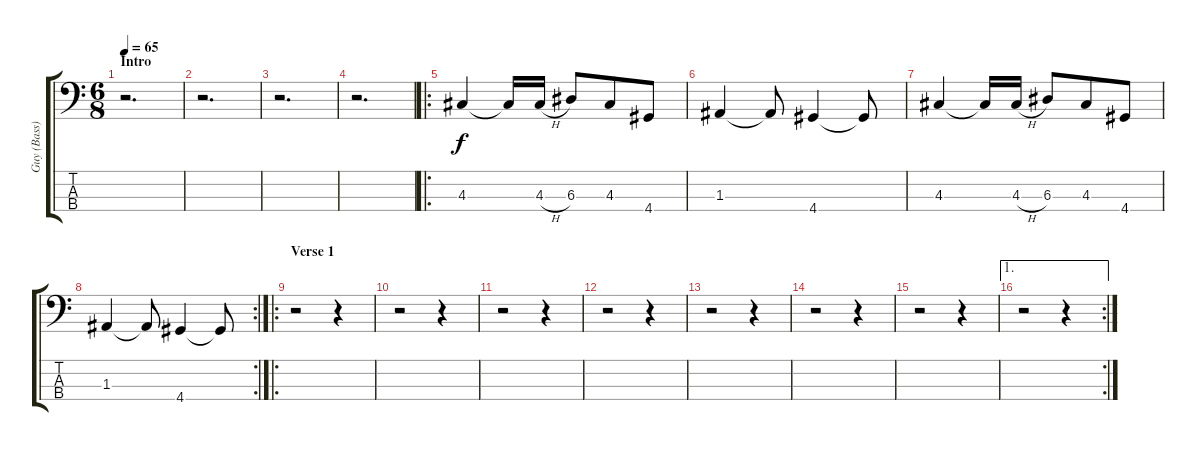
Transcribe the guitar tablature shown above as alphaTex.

\track ("Guy (Bass)" "Guy (Bass)") {instrument acousticbass}
\staff {score tabs}
\tuning (G2 D2 A1 E1) {hide}
\ts (6 8)
\section ("" "Intro")
\tempo 65
\clef f4
\ks c
r.2{d dy f instrument acousticbass} |
r.2{d} |
r.2{d} |
r.2{d} |
\ro
4.3.4 4.3{t}.16 4.3{h}.16 6.3.8 4.3.8 4.4.8 |
1.3.4 1.3{t}.8 4.4.4 4.4{t}.8 |
4.3.4 4.3{t}.16 4.3{h}.16 6.3.8 4.3.8 4.4.8 |
\rc 2
1.3.4 1.3{t}.8 4.4.4 4.4{t}.8 |
\ro
\section ("" "Verse 1")
r.2 r.4 |
r.2 r.4 |
r.2 r.4 |
r.2 r.4 |
r.2 r.4 |
r.2 r.4 |
r.2 r.4 |
\ae 1
\rc 2
r.2 r.4
